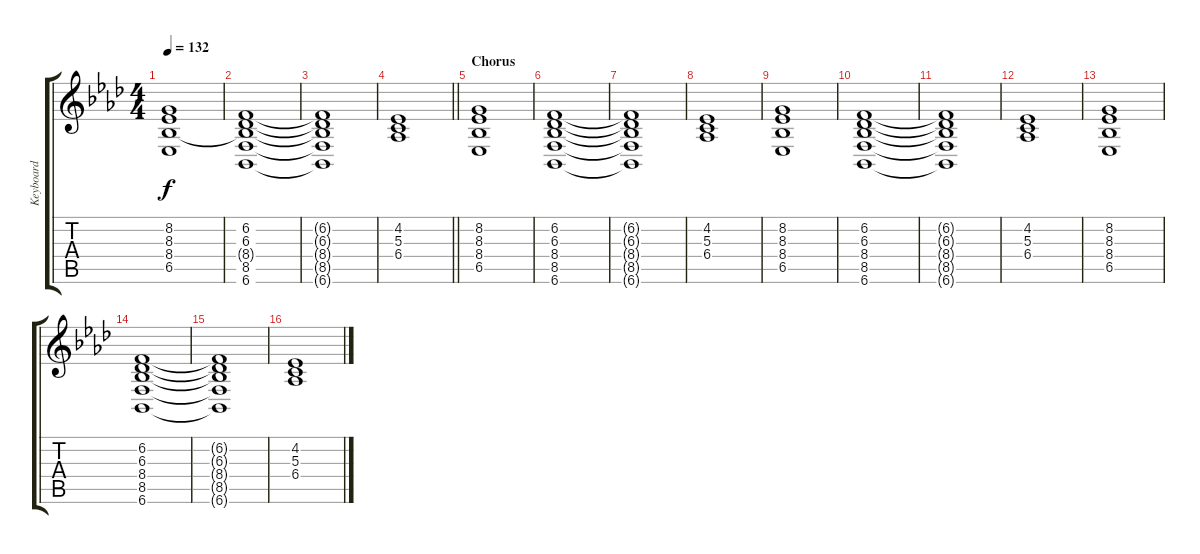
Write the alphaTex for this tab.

\track ("Keyboard" "Keyboard") {instrument synthstrings2}
\staff {score tabs}
\tuning (E4 B3 G3 D3 A2 E2) {hide}
\ts (4 4)
\tempo 132
\clef g2
\ks ab
(8.2 8.3 8.4 6.5).1{dy f} |
(6.2 6.3 8.4{t} 8.5 6.6).1 |
(6.2{t} 6.3{t} 8.4{t} 8.5{t} 6.6{t}).1 |
\barLineRight lightlight
(4.2 5.3 6.4).1{volume 12} |
\section ("" "Chorus")
(8.2 8.3 8.4 6.5).1{volume 8} |
(6.2 6.3 8.4 8.5 6.6).1 |
(6.2{t} 6.3{t} 8.4{t} 8.5{t} 6.6{t}).1 |
(4.2 5.3 6.4).1 |
(8.2 8.3 8.4 6.5).1 |
(6.2 6.3 8.4 8.5 6.6).1 |
(6.2{t} 6.3{t} 8.4{t} 8.5{t} 6.6{t}).1 |
(4.2 5.3 6.4).1 |
(8.2 8.3 8.4 6.5).1 |
(6.2 6.3 8.4 8.5 6.6).1 |
(6.2{t} 6.3{t} 8.4{t} 8.5{t} 6.6{t}).1 |
(4.2 5.3 6.4).1
